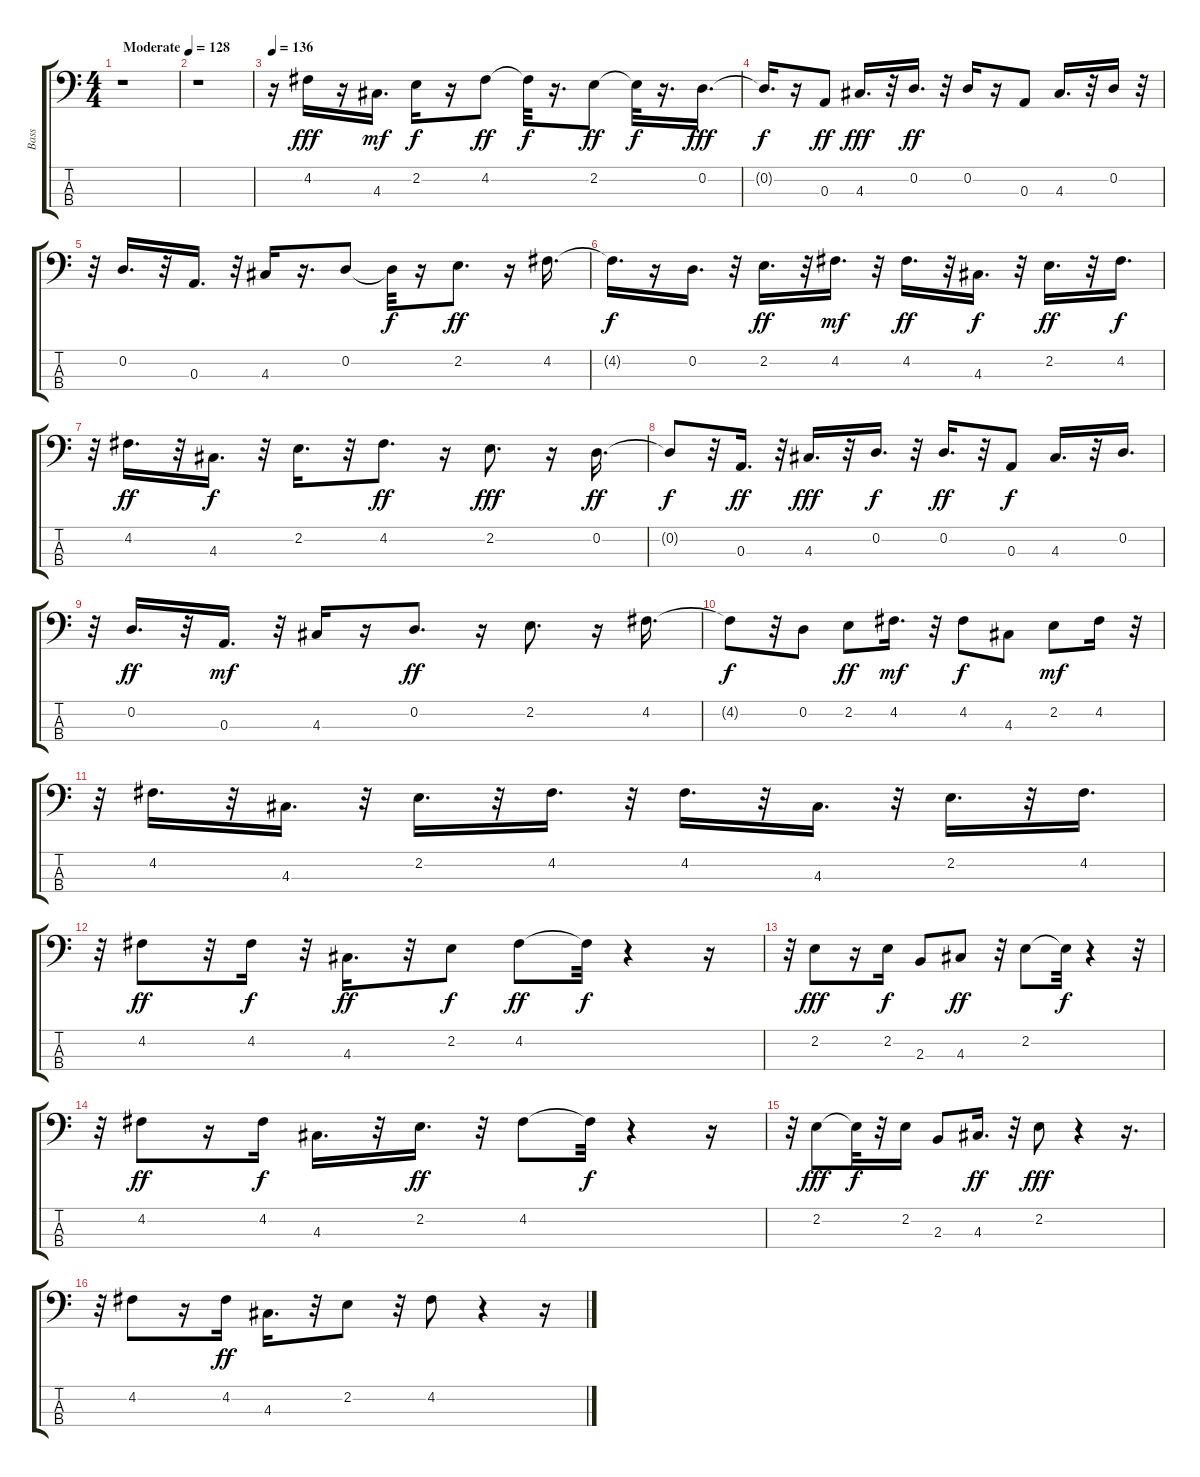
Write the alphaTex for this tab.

\track ("Bass" "Bass") {instrument acousticbass}
\staff {score tabs}
\tuning (G2 D2 A1 E1) {hide}
\ts (4 4)
\tempo (128 "Moderate")
\clef f4
\ks c
r.1{dy fff instrument acousticbass} |
r.1 |
\tempo 136
r.16 4.2.16 r.16 4.3.16{d dy mf} 2.2.16{dy f} r.16 4.2.8{dy ff} 4.2{t}.32{dy f} r.16{d} 2.2.8{dy ff} 2.2{t}.32{dy f} r.16{d} 0.2.16{d dy fff} |
0.2{t}.16{d dy f} r.16 0.3.8{dy ff} 4.3.16{d dy fff} r.32 0.2.16{d dy ff} r.32 0.2.16 r.16 0.3.8 4.3.16{d} r.32 0.2.16 r.32 |
r.32 0.2.16{d} r.32 0.3.16{d} r.32 4.3.16 r.16{d} 0.2.8 0.2{t}.32{dy f} r.16 2.2.8{d dy ff} r.16 4.2.16{d} |
4.2{t}.16{d dy f} r.16 0.2.16{d} r.32 2.2.16{d dy ff} r.32 4.2.16{d dy mf} r.32 4.2.16{d dy ff} r.32 4.3.16{d dy f} r.32 2.2.16{d dy ff} r.32 4.2.16{d dy f} |
r.32 4.2.16{d dy ff} r.32 4.3.16{d dy f} r.32 2.2.16{d} r.32 4.2.8{d dy ff} r.16 2.2.8{d dy fff} r.16 0.2.16{d dy ff} |
0.2{t}.8{dy f} r.32 0.3.16{d dy ff} r.32 4.3.16{d dy fff} r.32 0.2.16{d dy f} r.32 0.2.16{d dy ff} r.32 0.3.8{dy f} 4.3.16{d} r.32 0.2.16{d} |
r.32 0.2.16{d dy ff} r.32 0.3.16{d dy mf} r.32 4.3.16 r.16 0.2.8{d dy ff} r.16 2.2.8{d} r.16 4.2.16{d} |
4.2{t}.8{dy f} r.32 0.2.8 2.2.8{dy ff} 4.2.16{d dy mf} r.32 4.2.8{dy f} 4.3.8 2.2.8{dy mf} 4.2.16 r.32 |
r.32 4.2.16{d} r.32 4.3.16{d} r.32 2.2.16{d} r.32 4.2.16{d} r.32 4.2.16{d} r.32 4.3.16{d} r.32 2.2.16{d} r.32 4.2.16{d} |
r.32 4.2.8{dy ff} r.32 4.2.16{dy f} r.32 4.3.16{d dy ff} r.32 2.2.8{dy f} 4.2.8{dy ff} 4.2{t}.32{dy f} r.4 r.16 |
r.32 2.2.8{dy fff} r.16 2.2.16{dy f} 2.3.8 4.3.8{dy ff} r.32 2.2.8 2.2{t}.32{dy f} r.4 r.32 |
r.32 4.2.8{dy ff} r.16 4.2.16{dy f} 4.3.16{d} r.32 2.2.16{d dy ff} r.32 4.2.8 4.2{t}.32{dy f} r.4 r.16 |
r.32 2.2.8{dy fff} 2.2{t}.32{dy f} r.32 2.2.16 2.3.8 4.3.16{d dy ff} r.32 2.2.8{dy fff} r.4 r.16{d} |
r.32 4.2.8 r.16 4.2.16{dy ff} 4.3.16{d} r.32 2.2.8 r.32 4.2.8 r.4 r.16
